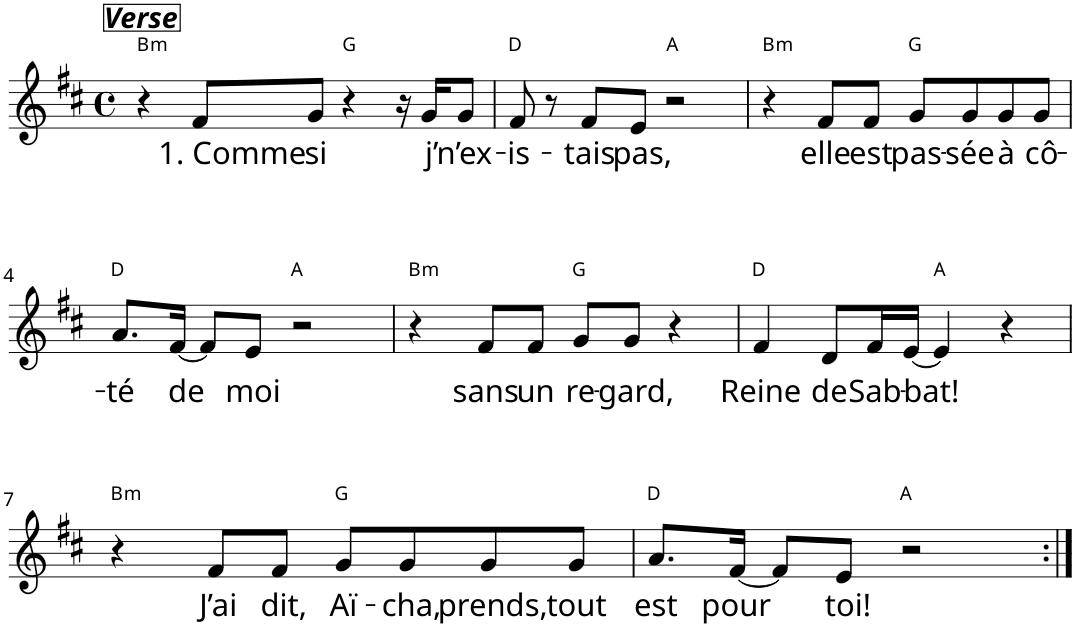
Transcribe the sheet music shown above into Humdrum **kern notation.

**kern	**text	**harte
*part1	*part1	*part1
*staff1	*staff1	*
*I"Voice	*	*
*I'Vo.	*	*
*clefG2	*	*
*k[f#c#]	*	*
*M4/4	*	*
*met(c)	*	*
=1	=1	=1
!LO:TX:a:Bi:t=Verse	!	!LO:H:kt=m
4r	.	B:min
!	!LO:LY:b	!
8f#/L	1. Comme	.
!	!LO:LY:b	!
8g/J	si	.
4r	.	G:maj
16r	.	.
!	!LO:LY:b	!
16g/KL	j’	.
!	!LO:LY:b	!
8g/J	n’ex-	.
=2	=2	=2
!	!LO:LY:b	!
8f#/	-is-	D:maj
8r	.	.
!	!LO:LY:b	!
8f#/L	-tais	.
!	!LO:LY:b	!
8e/J	pas,	.
2r	.	A:maj
=3	=3	=3
!	!	!LO:H:kt=m
4r	.	B:min
!	!LO:LY:b	!
8f#/L	elle	.
!	!LO:LY:b	!
8f#/J	est	.
!	!LO:LY:b	!
8g/L	pas-	G:maj
!	!LO:LY:b	!
8g/	-sée	.
!	!LO:LY:b	!
8g/	à	.
!	!LO:LY:b	!
8g/J	cô-	.
!!LO:LB:g=z
=4	=4	=4
!	!LO:LY:b	!
8.a/L	-té	D:maj
!	!LO:LY:b	!
[16f#/Jk	de	.
8f#/L]	.	.
!	!LO:LY:b	!
8e/J	moi	.
2r	.	A:maj
=5	=5	=5
!	!	!LO:H:kt=m
4r	.	B:min
!	!LO:LY:b	!
8f#/L	sans	.
!	!LO:LY:b	!
8f#/J	un	.
!	!LO:LY:b	!
8g/L	re-	G:maj
!	!LO:LY:b	!
8g/J	-gard,	.
4r	.	.
=6	=6	=6
!	!LO:LY:b	!
4f#/	Reine	D:maj
!	!LO:LY:b	!
8d/L	de	.
!	!LO:LY:b	!
16f#/L	Sab-	.
!	!LO:LY:b	!
[16e/JJ	-bat!	.
4e/]	.	A:maj
4r	.	.
!!LO:LB:g=z
=7	=7	=7
!	!	!LO:H:kt=m
4r	.	B:min
!	!LO:LY:b	!
8f#/L	J’ai	.
!	!LO:LY:b	!
8f#/J	dit,	.
!	!LO:LY:b	!
8g/L	Aï-	G:maj
!	!LO:LY:b	!
8g/	-cha,	.
!	!LO:LY:b	!
8g/	prends,	.
!	!LO:LY:b	!
8g/J	tout	.
=8	=8	=8
!	!LO:LY:b	!
8.a/L	est	D:maj
!	!LO:LY:b	!
[16f#/Jk	pour	.
8f#/L]	.	.
!	!LO:LY:b	!
8e/J	toi!	.
2r	.	A:maj
=:|!	=:|!	=:|!
*-	*-	*-
